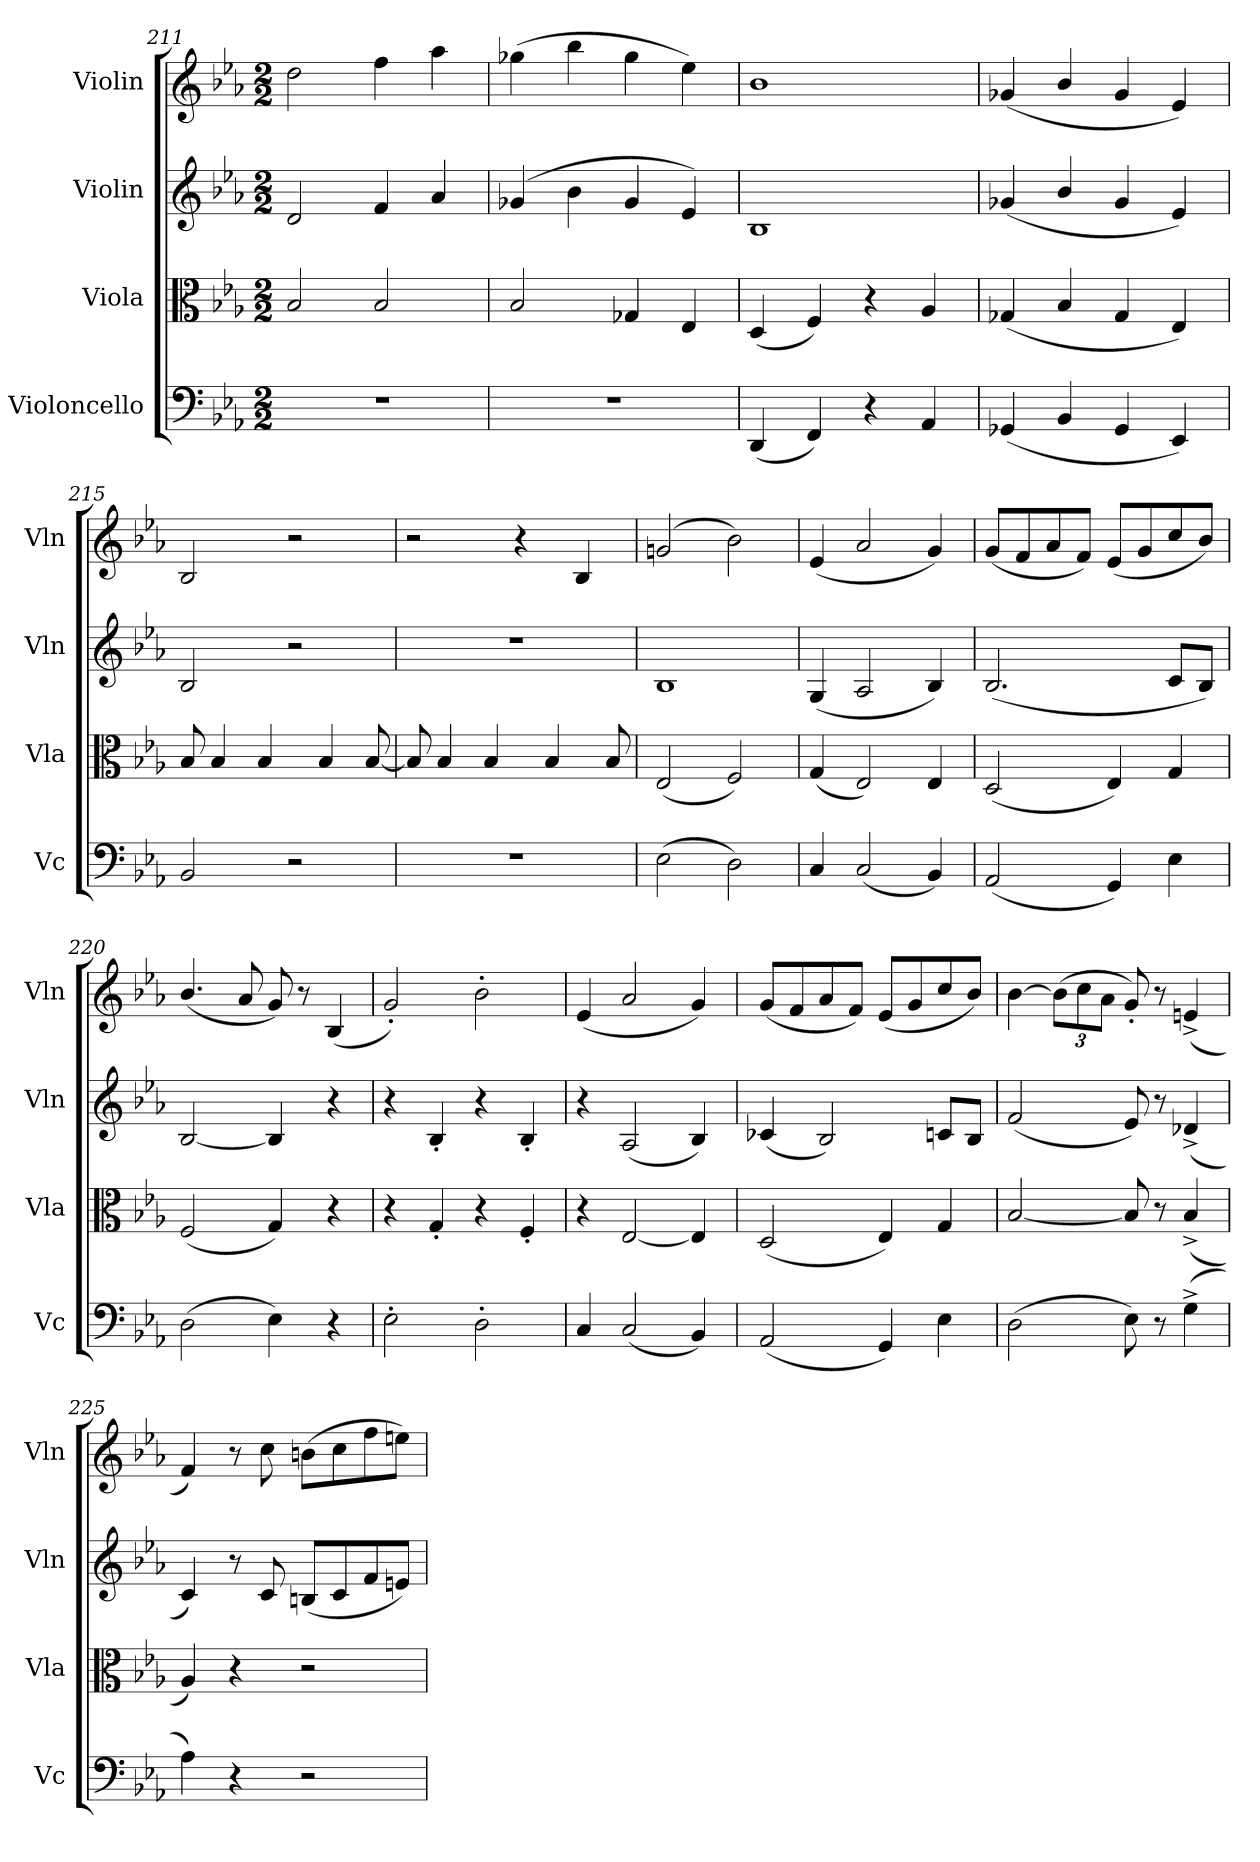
**kern	**kern	**kern	**kern
*part4	*part3	*part2	*part1
*staff4	*staff3	*staff2	*staff1
*I"Violoncello	*I"Viola	*I"Violin	*I"Violin
*I'Vc	*I'Vla	*I'Vln	*I'Vln
*clefF4	*clefC3	*clefG2	*clefG2
*k[b-e-a-]	*k[b-e-a-]	*k[b-e-a-]	*k[b-e-a-]
*M2/2	*M2/2	*M2/2	*M2/2
=211	=211	=211	=211
1r	2B-/	2d/	2dd\
.	2B-/	4f/	4ff\
.	.	4a-/	4aa-\
=212	=212	=212	=212
1r	2B-/	(4g-X/	(4gg-X\
.	.	4b-\	4bb-\
.	4G-X/	4g-/	4gg-\
.	4E-/	4e-/)	4ee-\)
=213	=213	=213	=213
(4DD/	(4D/	1B-	1b-
4FF/)	4F/)	.	.
4r	4r	.	.
4AA-/	4A-/	.	.
=214	=214	=214	=214
(4GG-X/	(4G-X/	(4g-X/	(4g-X/
4BB-/	4B-/	4b-/	4b-/
4GG-/	4G-/	4g-/	4g-/
4EE-/)	4E-/)	4e-/)	4e-/)
=215	=215	=215	=215
2BB-/	8B-/	2B-/	2B-/
.	4B-/	.	.
.	4B-/	.	.
2r	.	2r	2r
.	4B-/	.	.
.	[8B-/	.	.
=216	=216	=216	=216
1r	8B-/]	1r	2r
.	4B-/	.	.
.	4B-/	.	.
.	.	.	4r
.	4B-/	.	.
.	.	.	4B-/
.	8B-/	.	.
=217	=217	=217	=217
(2E-\	(2E-/	1B-	(2gn/
2D\)	2F/)	.	2b-\)
=218	=218	=218	=218
4C/	(4G/	(4G/	(4e-/
(2C/	2E-/)	2A-/	2a-/
4BB-/)	4E-/	4B-/)	4g/)
=219	=219	=219	=219
(2AA-/	(2D/	(2.B-/	(8g/L
.	.	.	8f/
.	.	.	8a-/
.	.	.	8f/J)
4GG/)	4E-/)	.	(8e-/L
.	.	.	8g/
4E-\	4G/	8c/L	8cc/
.	.	8B-/J)	8b-/J)
=220	=220	=220	=220
(2D\	(2F/	[2B-/	(4.b-/
.	.	.	8a-/
4E-\)	4G/)	4B-/]	8g/)
.	.	.	8r
4r	4r	4r	(4B-/
=221	=221	=221	=221
2E-'\	4r	4r	2g'/)
.	4G'/	4B-'/	.
2D'\	4r	4r	2b-'\
.	4F'/	4B-'/	.
=222	=222	=222	=222
4C/	4r	4r	(4e-/
(2C/	[2E-/	(2A-/	2a-/
4BB-/)	4E-/]	4B-/)	4g/)
=223	=223	=223	=223
(2AA-/	(2D/	(4c-X/	(8g/L
.	.	.	8f/
.	.	2B-/)	8a-/
.	.	.	8f/J)
4GG/)	4E-/)	.	(8e-/L
.	.	.	8g/
4E-\	4G/	8cn/L	8cc/
.	.	8B-/J	8b-/J)
=224	=224	=224	=224
(2D\	[2B-/	(2f/	[4b-\
.	.	.	(12b-\L]
.	.	.	12cc\
.	.	.	12a-/J
8E-\)	8B-/]	8e-/)	8g'/)
8r	8r	8r	8r
(4G^\	(4B-^/	(4d-X^/	(4en^/
=225	=225	=225	=225
4A-\)	4A-/)	4c/)	4f/)
4r	4r	8r	8r
.	.	8c/	8cc\
2r	2r	(8Bn/L	(8bn\L
.	.	8c/	8cc\
.	.	8f/	8ff\
.	.	8en/J)	8een\J)
=	=	=	=
*-	*-	*-	*-
